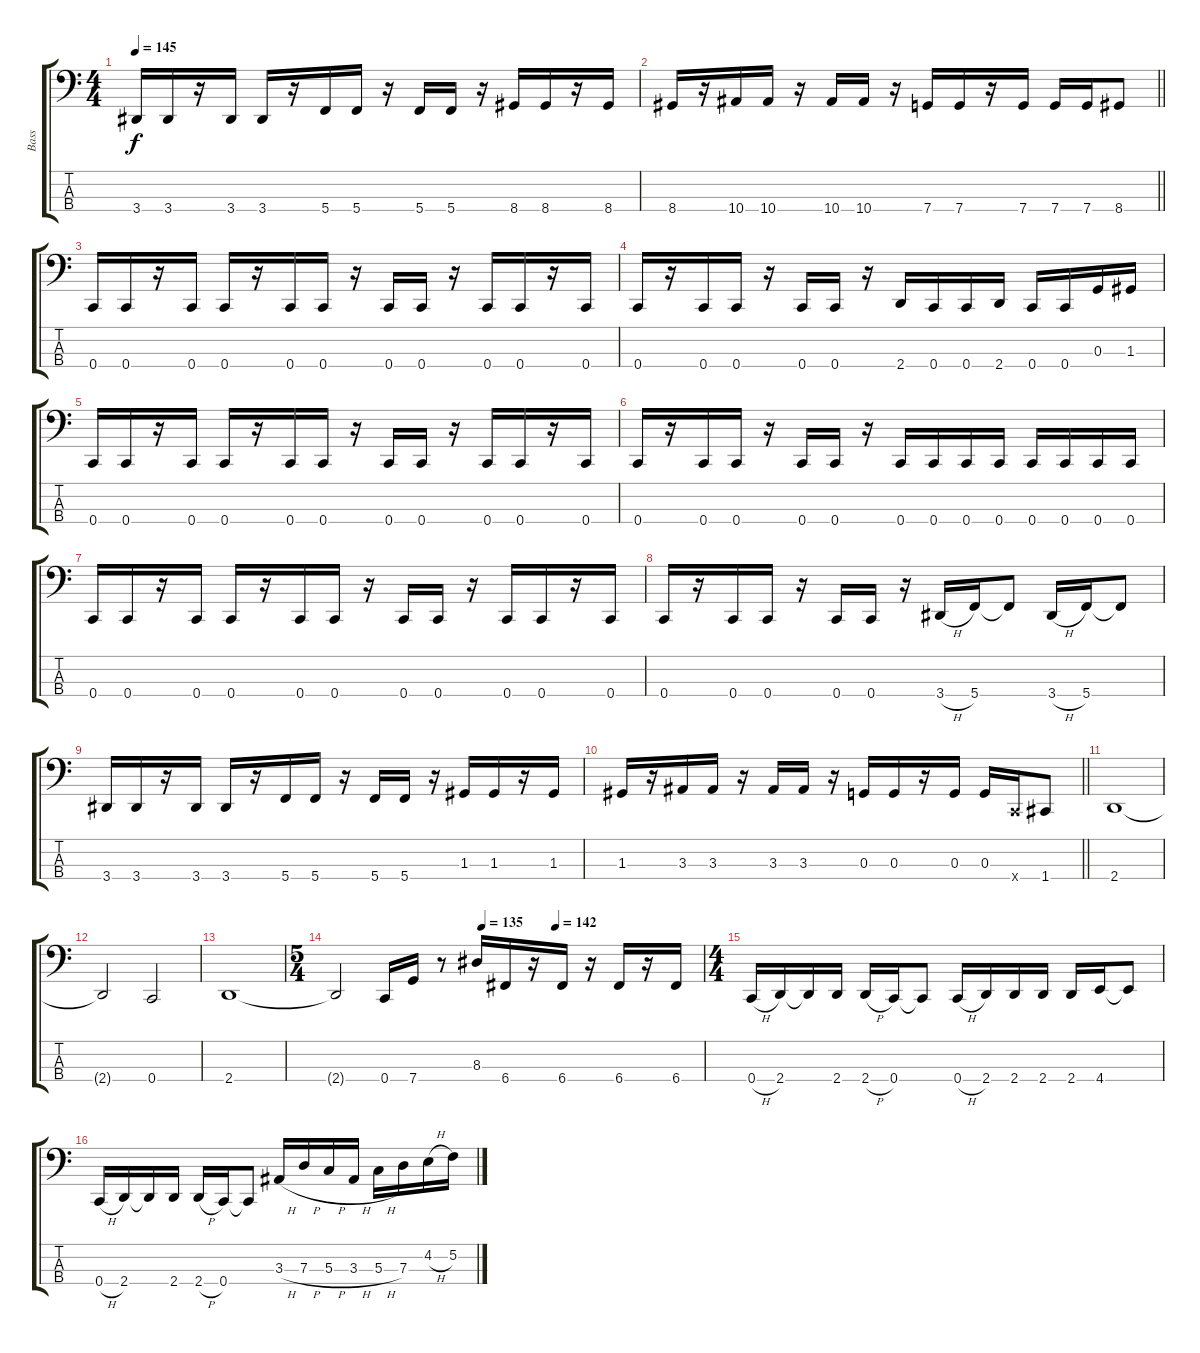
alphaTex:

\track ("Bass" "Bass") {instrument slapbass1}
\staff {score tabs}
\tuning (F2 C2 G1 C1) {hide}
\ts (4 4)
\tempo 145
\clef f4
\ks c
3.4.16{dy f} 3.4.16 r.16 3.4.16 3.4.16 r.16 5.4.16 5.4.16 r.16 5.4.16 5.4.16 r.16 8.4.16 8.4.16 r.16 8.4.16 |
\barLineRight lightlight
8.4.16 r.16 10.4.16 10.4.16 r.16 10.4.16 10.4.16 r.16 7.4.16 7.4.16 r.16 7.4.16 7.4.16 7.4.16 8.4.8 |
0.4.16 0.4.16 r.16 0.4.16 0.4.16 r.16 0.4.16 0.4.16 r.16 0.4.16 0.4.16 r.16 0.4.16 0.4.16 r.16 0.4.16 |
0.4.16 r.16 0.4.16 0.4.16 r.16 0.4.16 0.4.16 r.16 2.4.16 0.4.16 0.4.16 2.4.16 0.4.16 0.4.16 0.3.16 1.3.16 |
0.4.16 0.4.16 r.16 0.4.16 0.4.16 r.16 0.4.16 0.4.16 r.16 0.4.16 0.4.16 r.16 0.4.16 0.4.16 r.16 0.4.16 |
0.4.16 r.16 0.4.16 0.4.16 r.16 0.4.16 0.4.16 r.16 0.4.16 0.4.16 0.4.16 0.4.16 0.4.16 0.4.16 0.4.16 0.4.16 |
0.4.16 0.4.16 r.16 0.4.16 0.4.16 r.16 0.4.16 0.4.16 r.16 0.4.16 0.4.16 r.16 0.4.16 0.4.16 r.16 0.4.16 |
0.4.16 r.16 0.4.16 0.4.16 r.16 0.4.16 0.4.16 r.16 3.4{h}.16 5.4.16 5.4{t}.8 3.4{h}.16 5.4.16 5.4{t}.8 |
3.4.16 3.4.16 r.16 3.4.16 3.4.16 r.16 5.4.16 5.4.16 r.16 5.4.16 5.4.16 r.16 1.3.16 1.3.16 r.16 1.3.16 |
\barLineRight lightlight
1.3.16 r.16 3.3.16 3.3.16 r.16 3.3.16 3.3.16 r.16 0.3.16 0.3.16 r.16 0.3.16 0.3.16 0.4{x}.16 1.4.8 |
2.4.1 |
2.4{t}.2 0.4.2 |
2.4.1 |
\ts (5 4)
\tempo (135 0.4)
\tempo (142 0.6)
2.4{t}.2 0.4.16 7.4.16 r.8 8.3.16 6.4.16 r.16 6.4.16 r.16 6.4.16 r.16 6.4.16 |
\ts (4 4)
0.4{h}.16 2.4.16 2.4{t}.16 2.4.16 2.4{h}.16 0.4.16 0.4{t}.8 0.4{h}.16 2.4.16 2.4.16 2.4.16 2.4.16 4.4.16 4.4{t}.8 |
0.4{h}.16 2.4.16 2.4{t}.16 2.4.16 2.4{h}.16 0.4.16 0.4{t}.8 3.3{h}.16 7.3{h}.16 5.3{h}.16 3.3{h}.16 5.3{h}.16 7.3.16 4.2{h}.16 5.2.16
